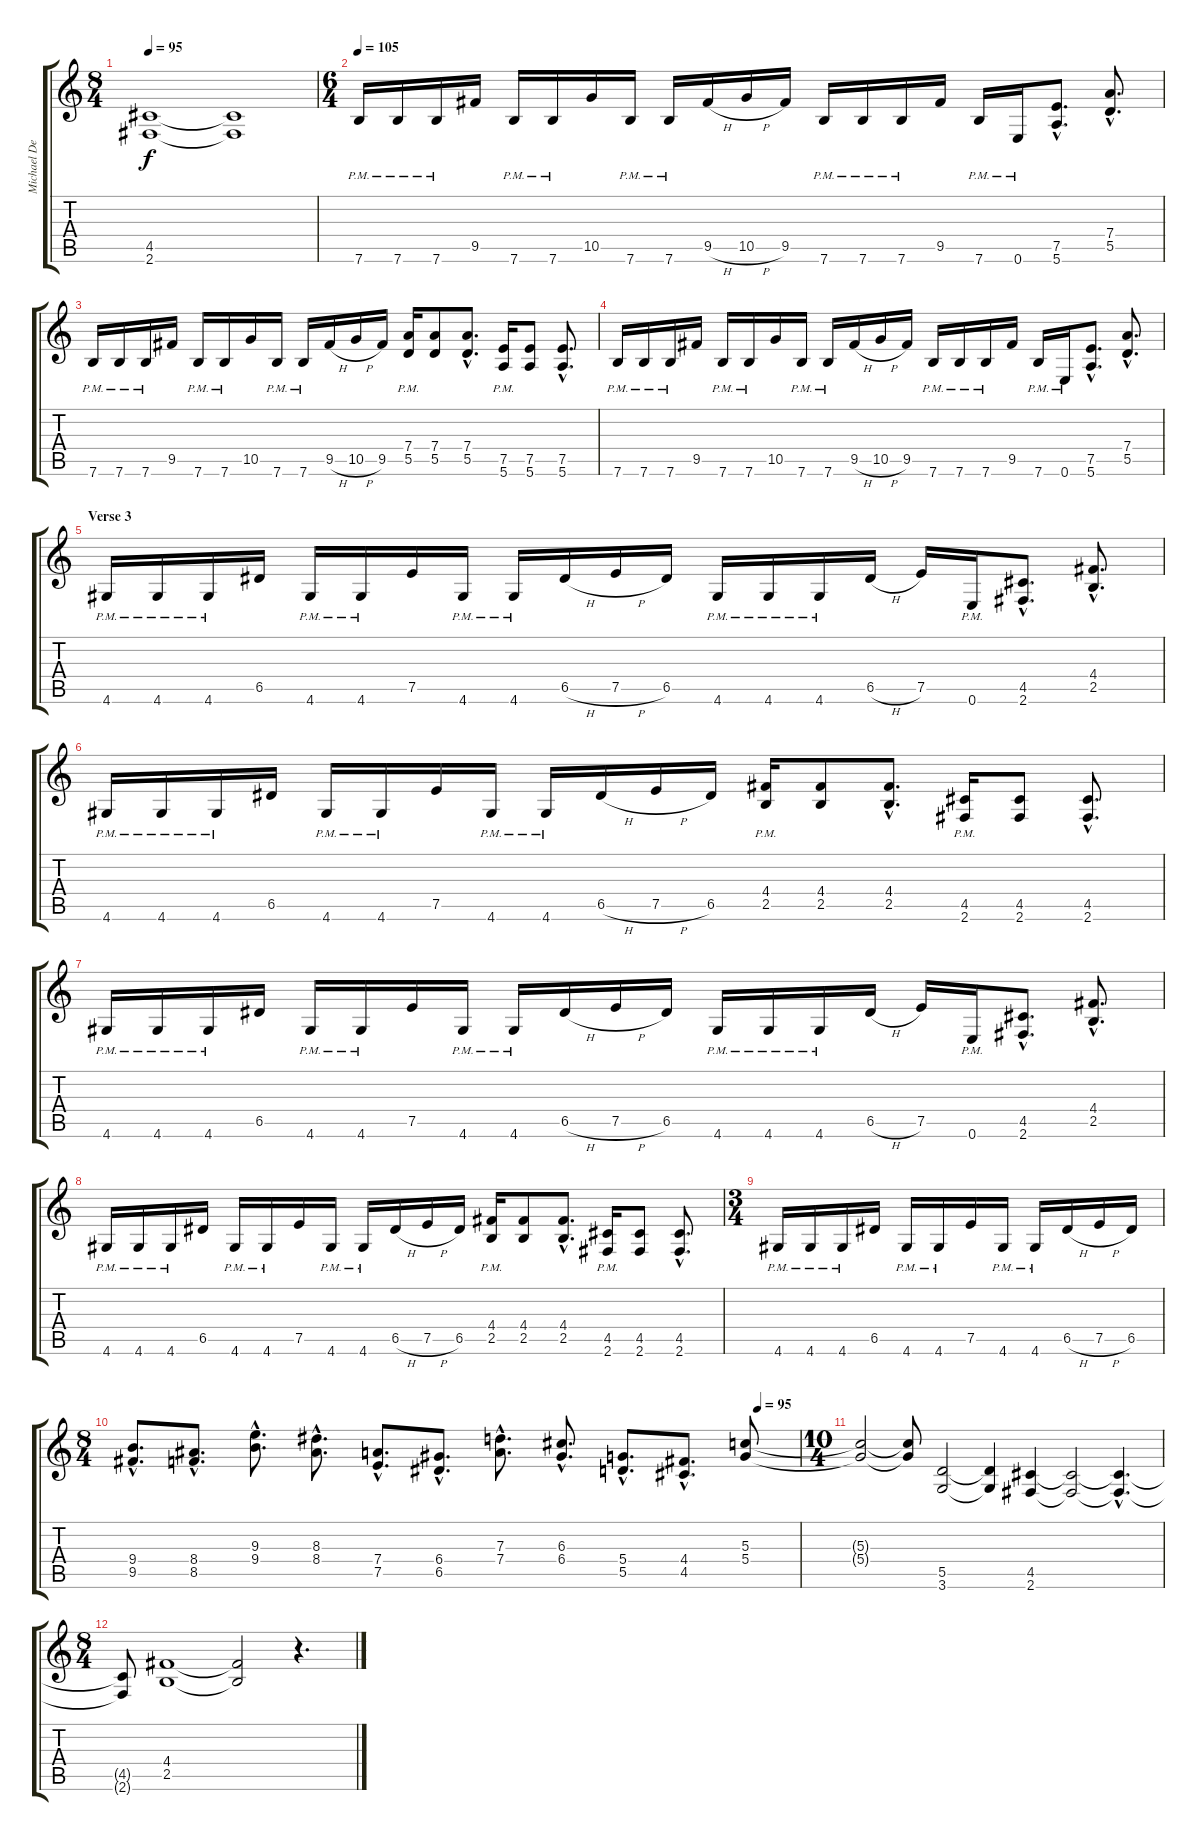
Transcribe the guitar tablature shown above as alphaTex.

\track ("Michael Denner" "Michael De") {instrument distortionguitar}
\staff {score tabs}
\tuning (E4 B3 G3 D3 A2 E2) {hide}
\ts (8 4)
\tempo 95
\clef g2
\ks c
(4.5 2.6).1{dy f} (4.5{t} 2.6{t}).1 |
\ts (6 4)
\tempo 105
7.6{pm}.16 7.6{pm}.16 7.6{pm}.16 9.5.16 7.6{pm}.16 7.6{pm}.16 10.5.16 7.6{pm}.16 7.6{pm}.16 9.5{h}.16 10.5{h}.16 9.5.16 7.6{pm}.16 7.6{pm}.16 7.6{pm}.16 9.5.16 7.6{pm}.16 0.6{pm}.16 (7.5{hac} 5.6{hac}).8{d} (7.4{hac} 5.5{hac}).8{d} |
7.6{pm}.16 7.6{pm}.16 7.6{pm}.16 9.5.16 7.6{pm}.16 7.6{pm}.16 10.5.16 7.6{pm}.16 7.6{pm}.16 9.5{h}.16 10.5{h}.16 9.5.16 (7.4{pm} 5.5{pm}).16 (7.4 5.5).8 (7.4{hac} 5.5{hac}).8{d} (7.5{pm} 5.6{pm}).16 (7.5 5.6).8 (7.5{hac} 5.6{hac}).8{d} |
7.6{pm}.16 7.6{pm}.16 7.6{pm}.16 9.5.16 7.6{pm}.16 7.6{pm}.16 10.5.16 7.6{pm}.16 7.6{pm}.16 9.5{h}.16 10.5{h}.16 9.5.16 7.6{pm}.16 7.6{pm}.16 7.6{pm}.16 9.5.16 7.6{pm}.16 0.6{pm}.16 (7.5{hac} 5.6{hac}).8{d} (7.4{hac} 5.5{hac}).8{d} |
\section ("" "Verse 3")
4.6{pm}.16 4.6{pm}.16 4.6{pm}.16 6.5.16 4.6{pm}.16 4.6{pm}.16 7.5.16 4.6{pm}.16 4.6{pm}.16 6.5{h}.16 7.5{h}.16 6.5.16 4.6{pm}.16 4.6{pm}.16 4.6{pm}.16 6.5{h}.16 7.5.16 0.6{pm}.16 (4.5{hac} 2.6{hac}).8{d} (4.4{hac} 2.5{hac}).8{d} |
4.6{pm}.16 4.6{pm}.16 4.6{pm}.16 6.5.16 4.6{pm}.16 4.6{pm}.16 7.5.16 4.6{pm}.16 4.6{pm}.16 6.5{h}.16 7.5{h}.16 6.5.16 (4.4{pm} 2.5{pm}).16 (4.4 2.5).8 (4.4{hac} 2.5{hac}).8{d} (4.5{pm} 2.6{pm}).16 (4.5 2.6).8 (4.5{hac} 2.6{hac}).8{d} |
4.6{pm}.16 4.6{pm}.16 4.6{pm}.16 6.5.16 4.6{pm}.16 4.6{pm}.16 7.5.16 4.6{pm}.16 4.6{pm}.16 6.5{h}.16 7.5{h}.16 6.5.16 4.6{pm}.16 4.6{pm}.16 4.6{pm}.16 6.5{h}.16 7.5.16 0.6{pm}.16 (4.5{hac} 2.6{hac}).8{d} (4.4{hac} 2.5{hac}).8{d} |
4.6{pm}.16 4.6{pm}.16 4.6{pm}.16 6.5.16 4.6{pm}.16 4.6{pm}.16 7.5.16 4.6{pm}.16 4.6{pm}.16 6.5{h}.16 7.5{h}.16 6.5.16 (4.4{pm} 2.5{pm}).16 (4.4 2.5).8 (4.4{hac} 2.5{hac}).8{d} (4.5{pm} 2.6{pm}).16 (4.5 2.6).8 (4.5{hac} 2.6{hac}).8{d} |
\ts (3 4)
4.6{pm}.16 4.6{pm}.16 4.6{pm}.16 6.5.16 4.6{pm}.16 4.6{pm}.16 7.5.16 4.6{pm}.16 4.6{pm}.16 6.5{h}.16 7.5{h}.16 6.5.16 |
\ts (8 4)
\tempo (95 0.9375)
(9.4{hac} 9.5{hac}).8{d} (8.4{hac} 8.5{hac}).8{d} (9.3{hac} 9.4{hac}).8{d} (8.3{hac} 8.4{hac}).8{d} (7.4{hac} 7.5{hac}).8{d} (6.4{hac} 6.5{hac}).8{d} (7.3{hac} 7.4{hac}).8{d} (6.3{hac} 6.4{hac}).8{d} (5.4{hac} 5.5{hac}).8{d} (4.4{hac} 4.5{hac}).8{d} (5.3 5.4).8 |
\ts (10 4)
(5.3{t} 5.4{t}).2 (5.3{t} 5.4{t}).8 (5.5 3.6).2 (5.5{t} 3.6{t}).4 (4.5 2.6).4 (4.5{t} 2.6{t}).2 (4.5{hac t} 2.6{hac t}).4{d} |
\ts (8 4)
(4.5{t} 2.6{t}).8 (4.4 2.5).1 (4.4{t} 2.5{t}).2 r.4{d}
